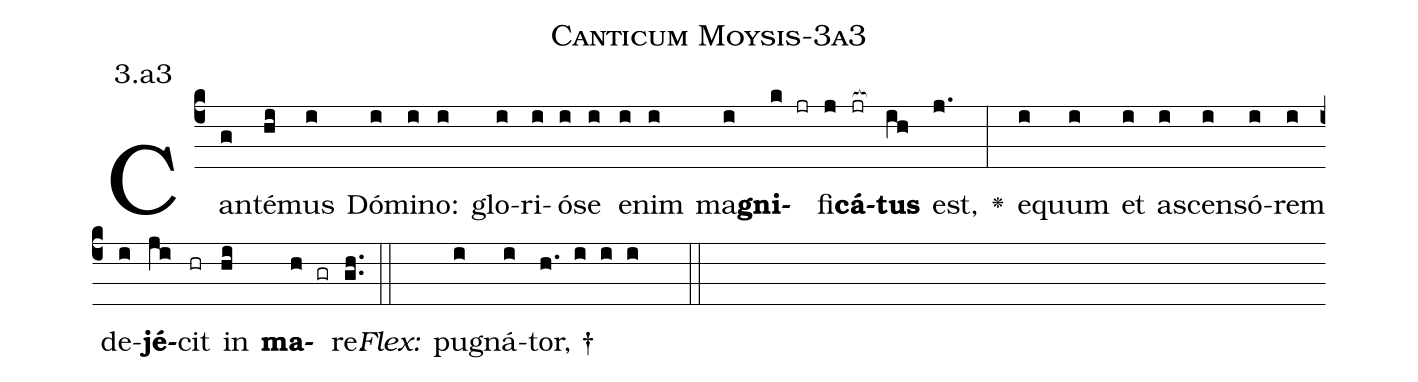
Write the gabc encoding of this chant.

name: Canticum Moysis-3a3;
annotation: 3.a3;
%%
(c4)Can(g)té(hi)mus(i) Dó(i)mi(i)no:(i) glo(i)ri(i)ó(i)se(i) e(i)nim(i) ma(i)<b>gni</b>(k jr)fi(j)<b>cá</b>(jr[ocb:1{])<b>tus</b>(ih[ocb:0}]) est,(j.) <v>\greheightstar</v>(:) e(i)quum(i) et(i) a(i)scen(i)só(i)rem(i) de(i)<b>jé</b>(ji)cit(hr) in(hi) <b>ma</b>(h gr)re.(gh..) (::)
<i>Flex:</i>()  pu(i)gná(i)tor, †(h. i i i  ::)

%E(i) u(i) o(ji) u(hi) a(h) e.(gh..) (::)
